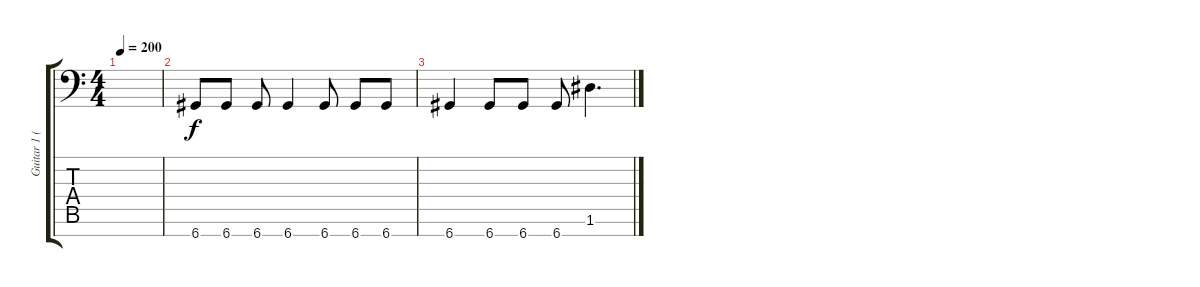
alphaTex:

\track ("Guitar 1 (8th string)" "Guitar 1 (") {instrument distortionguitar}
\staff {score tabs}
\tuning (D4 A3 F3 C3 G2 D2 D1) {hide}
\ts (4 4)
\tempo 200
\clef f4
\ks c
|
6.7.8 6.7.8 6.7.8 6.7.4 6.7.8 6.7.8 6.7.8 |
6.7.4 6.7.8 6.7.8 6.7.8 1.6.4{d}
